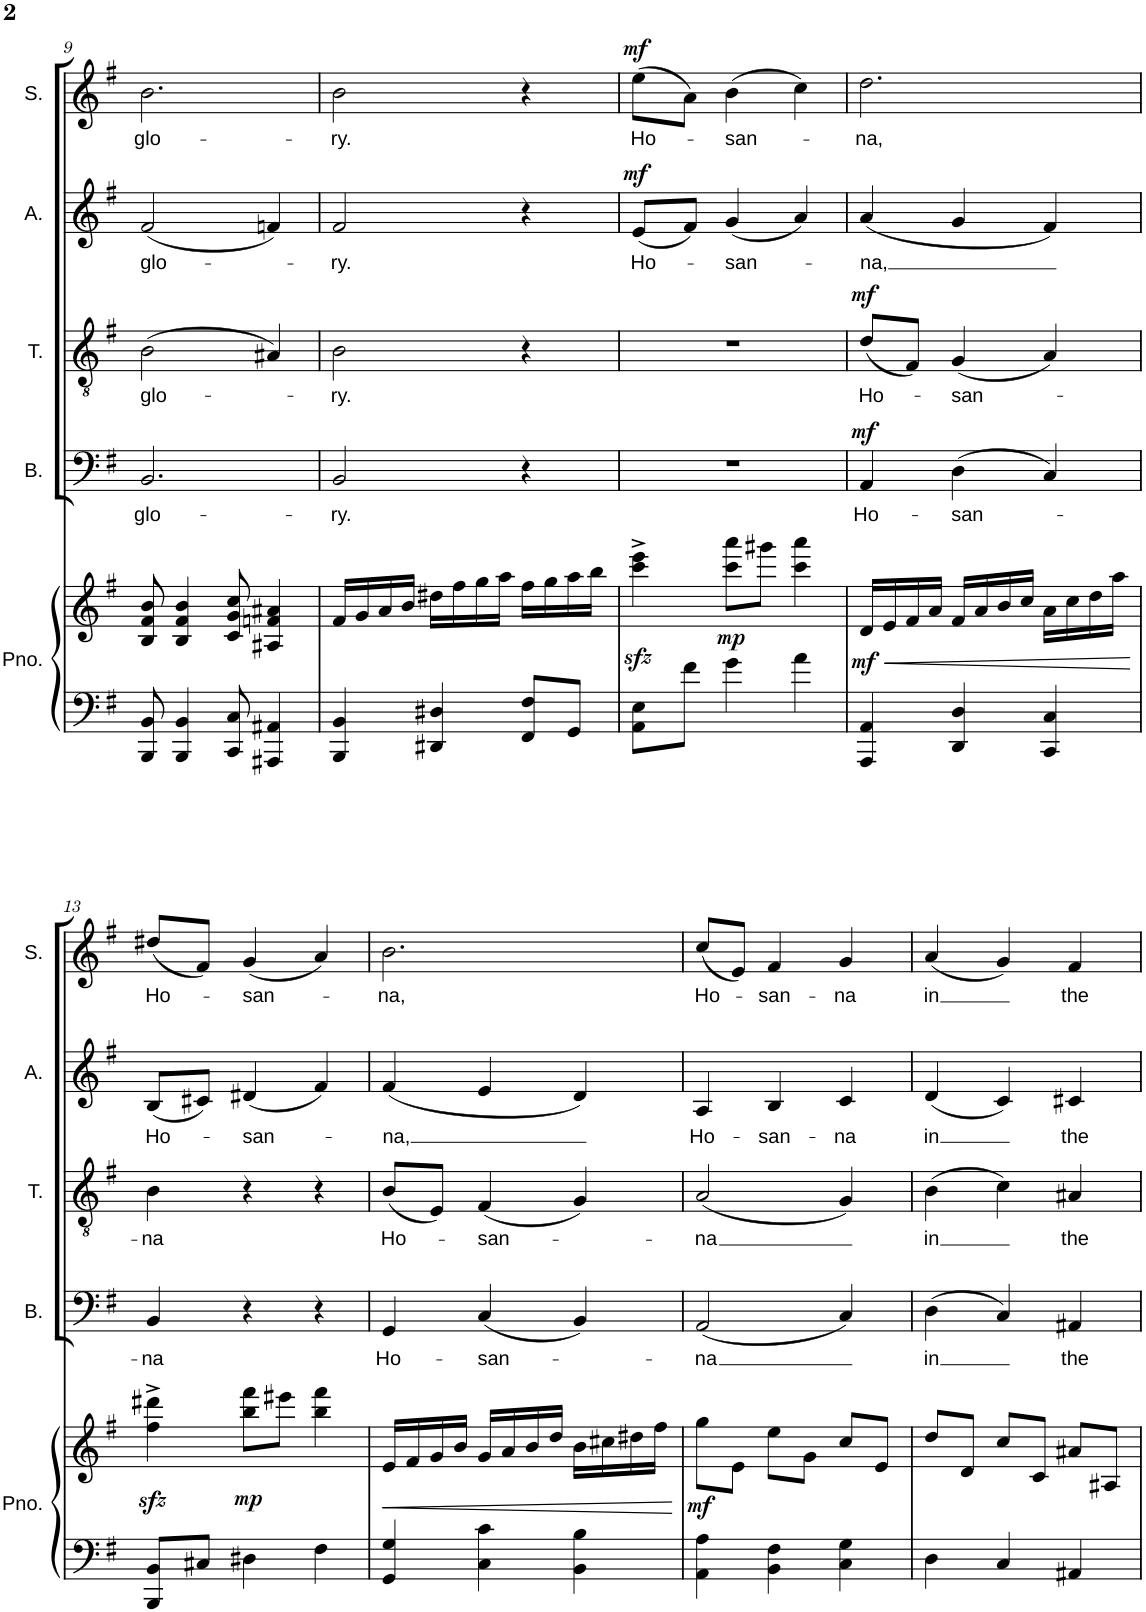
**kern	**kern	**dynam	**kern	**text	**dynam	**kern	**text	**dynam	**kern	**text	**dynam	**kern	**text	**dynam
*part5	*part5	*part5	*part4	*part4	*part4	*part3	*part3	*part3	*part2	*part2	*part2	*part1	*part1	*part1
*staff6	*staff5	*staff5/6	*staff4	*staff4	*staff4	*staff3	*staff3	*staff3	*staff2	*staff2	*staff2	*staff1	*staff1	*staff1
*I"Piano	*	*	*I"Bass	*	*	*I"Tenor	*	*	*I"Alto	*	*	*I"Soprano	*	*
*I'Pno.	*	*	*I'B.	*	*	*I'T.	*	*	*I'A.	*	*	*I'S.	*	*
!!LO:PB:g=z
*clefF4	*clefG2	*	*clefF4	*	*	*clefGv2	*	*	*clefG2	*	*	*clefG2	*	*
*k[f#]	*k[f#]	*	*k[f#]	*	*	*k[f#]	*	*	*k[f#]	*	*	*k[f#]	*	*
*M3/4	*M3/4	*	*M3/4	*	*	*M3/4	*	*	*M3/4	*	*	*M3/4	*	*
=9	=9	=9	=9	=9	=9	=9	=9	=9	=9	=9	=9	=9	=9	=9
!	!	!	!	!LO:LY:b	!	!	!LO:LY:b	!	!	!LO:LY:b	!	!	!LO:LY:b	!
8BBB/ 8BB/	8B/ 8f#/ 8b/	.	2.BB/	glo-	.	(2B\	glo-	.	(2f#/	glo-	.	2.b\	glo-	.
4BBB/ 4BB/	4B/ 4f#/ 4b/	.	.	.	.	.	.	.	.	.	.	.	.	.
8CC/ 8C/	8c/ 8g/ 8cc/	.	.	.	.	.	.	.	.	.	.	.	.	.
4AAA#X/ 4AA#X/	4A#X/ 4fn/ 4a#X/	.	.	.	.	4A#X/)	.	.	4fn/)	.	.	.	.	.
=10	=10	=10	=10	=10	=10	=10	=10	=10	=10	=10	=10	=10	=10	=10
!	!	!	!	!LO:LY:b	!	!	!LO:LY:b	!	!	!LO:LY:b	!	!	!LO:LY:b	!
4BBB/ 4BB/	16f#/LL	.	2BB/	-ry.	.	2B\	-ry.	.	2f#/	-ry.	.	2b\	-ry.	.
.	16g/	.	.	.	.	.	.	.	.	.	.	.	.	.
.	16a/	.	.	.	.	.	.	.	.	.	.	.	.	.
.	16b/JJ	.	.	.	.	.	.	.	.	.	.	.	.	.
4DD#X/ 4D#X/	16dd#X\LL	.	.	.	.	.	.	.	.	.	.	.	.	.
.	16ff#\	.	.	.	.	.	.	.	.	.	.	.	.	.
.	16gg\	.	.	.	.	.	.	.	.	.	.	.	.	.
.	16aa\JJ	.	.	.	.	.	.	.	.	.	.	.	.	.
8FF#/ 8F#/L	16ff#\LL	.	4r	.	.	4r	.	.	4r	.	.	4r	.	.
.	16gg\	.	.	.	.	.	.	.	.	.	.	.	.	.
8GG/J	16aa\	.	.	.	.	.	.	.	.	.	.	.	.	.
.	16bb\JJ	.	.	.	.	.	.	.	.	.	.	.	.	.
=11	=11	=11	=11	=11	=11	=11	=11	=11	=11	=11	=11	=11	=11	=11
!	!	!	!	!	!	!	!	!	!	!LO:LY:b	!LO:DY:a	!	!LO:LY:b	!LO:DY:a
8AA\ 8E\L	4ccc\zz<^ 4eee\zz<^	.	2.r	.	.	2.r	.	.	(8e/L	Ho-	mf	(8ee\L	Ho-	mf
8f#\J	.	.	.	.	.	.	.	.	8f#/J)	.	.	8a\J)	.	.
!	!	!LO:DY:b	!	!	!	!	!	!	!	!LO:LY:b	!	!	!LO:LY:b	!
4g\	8ccc\ 8aaa\L	mp	.	.	.	.	.	.	(4g/	-san-	.	(4b\	-san-	.
.	8ggg#X\J	.	.	.	.	.	.	.	.	.	.	.	.	.
4a\	4ccc\ 4aaa\	.	.	.	.	.	.	.	4a/)	.	.	4cc\)	.	.
=12	=12	=12	=12	=12	=12	=12	=12	=12	=12	=12	=12	=12	=12	=12
!	!	!LO:HP:b	!	!LO:LY:b	!	!	!LO:LY:b	!	!	!LO:LY:b	!	!	!LO:LY:b	!
!	!	!LO:DY:n=1:b	!	!	!LO:DY:a	!	!	!LO:DY:a	!	!	!	!	!	!
4AAA/ 4AA/	16d/LL	< mf	4AA/	Ho-	mf	(8d/L	Ho-	mf	(4a/	-na,	.	2.dd\	-na,	.
.	16e/	.	.	.	.	.	.	.	.	.	.	.	.	.
.	16f#/	.	.	.	.	8F#/J)	.	.	.	.	.	.	.	.
.	16a/JJ	.	.	.	.	.	.	.	.	.	.	.	.	.
!	!	!	!	!LO:LY:b	!	!	!LO:LY:b	!	!	!	!	!	!	!
4DD/ 4D/	16f#/LL	.	(4D\	-san-	.	(4G/	-san-	.	4g/	.	.	.	.	.
.	16a/	.	.	.	.	.	.	.	.	.	.	.	.	.
.	16b/	.	.	.	.	.	.	.	.	.	.	.	.	.
.	16cc/JJ	.	.	.	.	.	.	.	.	.	.	.	.	.
4CC/ 4C/	16a\LL	.	4C/)	.	.	4A/)	.	.	4f#/)	.	.	.	.	.
.	16cc\	.	.	.	.	.	.	.	.	.	.	.	.	.
.	16dd\	.	.	.	.	.	.	.	.	.	.	.	.	.
.	16aa\JJ	.	.	.	.	.	.	.	.	.	.	.	.	.
.	.	[	.	.	.	.	.	.	.	.	.	.	.	.
!!LO:LB:g=z
=13	=13	=13	=13	=13	=13	=13	=13	=13	=13	=13	=13	=13	=13	=13
!	!	!	!	!LO:LY:b	!	!	!LO:LY:b	!	!	!LO:LY:b	!	!	!LO:LY:b	!
8BBB/ 8BB/L	4ff#\zz<^ 4ddd#X\zz<^	.	4BB/	-na	.	4B\	-na	.	(8B/L	Ho-	.	(8dd#X/L	Ho-	.
8C#X/J	.	.	.	.	.	.	.	.	8c#X/J)	.	.	8f#/J)	.	.
!	!	!LO:DY:b	!	!	!	!	!	!	!	!LO:LY:b	!	!	!LO:LY:b	!
4D#X\	8bb\ 8fff#\L	mp	4r	.	.	4r	.	.	(4d#X/	-san-	.	(4g/	-san-	.
.	8eee#X\J	.	.	.	.	.	.	.	.	.	.	.	.	.
4F#\	4bb\ 4fff#\	.	4r	.	.	4r	.	.	4f#/)	.	.	4a/)	.	.
=14	=14	=14	=14	=14	=14	=14	=14	=14	=14	=14	=14	=14	=14	=14
!	!	!LO:HP:b	!	!LO:LY:b	!	!	!LO:LY:b	!	!	!LO:LY:b	!	!	!LO:LY:b	!
4GG/ 4G/	16e/LL	<	4GG/	Ho-	.	(8B/L	Ho-	.	(4f#/	-na,	.	2.b\	-na,	.
.	16f#/	.	.	.	.	.	.	.	.	.	.	.	.	.
.	16g/	.	.	.	.	8E/J)	.	.	.	.	.	.	.	.
.	16b/JJ	.	.	.	.	.	.	.	.	.	.	.	.	.
!	!	!	!	!LO:LY:b	!	!	!LO:LY:b	!	!	!	!	!	!	!
4C\ 4c\	16g/LL	.	(4C/	-san-	.	(4F#/	-san-	.	4e/	.	.	.	.	.
.	16a/	.	.	.	.	.	.	.	.	.	.	.	.	.
.	16b/	.	.	.	.	.	.	.	.	.	.	.	.	.
.	16dd/JJ	.	.	.	.	.	.	.	.	.	.	.	.	.
4BB\ 4B\	16b\LL	.	4BB/)	.	.	4G/)	.	.	4d/)	.	.	.	.	.
.	16cc#X\	.	.	.	.	.	.	.	.	.	.	.	.	.
.	16dd#X\	.	.	.	.	.	.	.	.	.	.	.	.	.
.	16ff#\JJ	.	.	.	.	.	.	.	.	.	.	.	.	.
.	.	[	.	.	.	.	.	.	.	.	.	.	.	.
=15	=15	=15	=15	=15	=15	=15	=15	=15	=15	=15	=15	=15	=15	=15
!	!	!LO:DY:b	!	!LO:LY:b	!	!	!LO:LY:b	!	!	!LO:LY:b	!	!	!LO:LY:b	!
4AA\ 4A\	8gg\L	mf	(2AA/	-na	.	(2A/	-na	.	4A/	Ho-	.	(8cc/L	Ho-	.
.	8e\J	.	.	.	.	.	.	.	.	.	.	8e/J)	.	.
!	!	!	!	!	!	!	!	!	!	!LO:LY:b	!	!	!LO:LY:b	!
4BB\ 4F#\	8ee\L	.	.	.	.	.	.	.	4B/	-san-	.	4f#/	-san-	.
.	8g\J	.	.	.	.	.	.	.	.	.	.	.	.	.
!	!	!	!	!	!	!	!	!	!	!LO:LY:b	!	!	!LO:LY:b	!
4C\ 4G\	8cc/L	.	4C/)	.	.	4G/)	.	.	4c/	-na	.	4g/	-na	.
.	8e/J	.	.	.	.	.	.	.	.	.	.	.	.	.
=16	=16	=16	=16	=16	=16	=16	=16	=16	=16	=16	=16	=16	=16	=16
!	!	!	!	!LO:LY:b	!	!	!LO:LY:b	!	!	!LO:LY:b	!	!	!LO:LY:b	!
4D\	8dd/L	.	(4D\	in	.	(4B\	in	.	(4d/	in	.	(4a/	in	.
.	8d/J	.	.	.	.	.	.	.	.	.	.	.	.	.
4C/	8cc/L	.	4C/)	.	.	4c\)	.	.	4c/)	.	.	4g/)	.	.
.	8c/J	.	.	.	.	.	.	.	.	.	.	.	.	.
!	!	!	!	!LO:LY:b	!	!	!LO:LY:b	!	!	!LO:LY:b	!	!	!LO:LY:b	!
4AA#X/	8a#X/L	.	4AA#X/	the	.	4A#X/	the	.	4c#X/	the	.	4f#/	the	.
.	8A#X/J	.	.	.	.	.	.	.	.	.	.	.	.	.
=	=	=	=	=	=	=	=	=	=	=	=	=	=	=
*-	*-	*-	*-	*-	*-	*-	*-	*-	*-	*-	*-	*-	*-	*-
